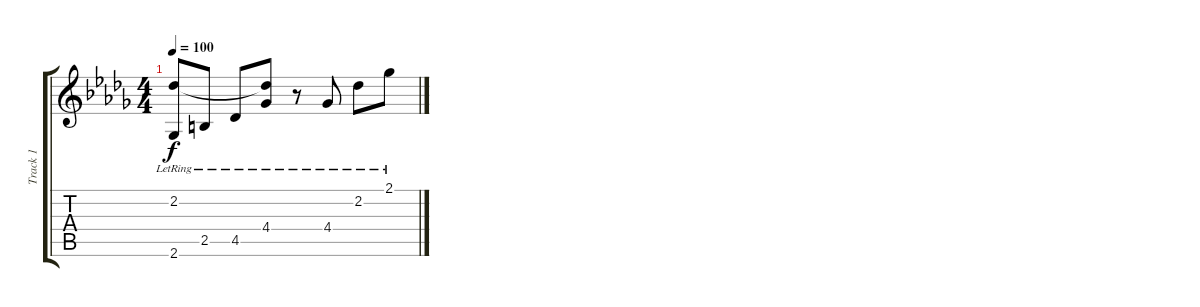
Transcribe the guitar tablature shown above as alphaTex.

\track ("Track 1" "Track 1") {instrument acousticguitarsteel}
\staff {score tabs}
\tuning (E4 B3 G3 D3 A2 E2) {hide}
\ts (4 4)
\tempo 100
\clef g2
\ks db
(2.2{lr} 2.6{lr}).8{dy f} 2.5{lr}.8 4.5{lr}.8 (2.2{t} 4.4{lr}).8 r.8 4.4{lr}.8 2.2{lr}.8 2.1{lr}.8
